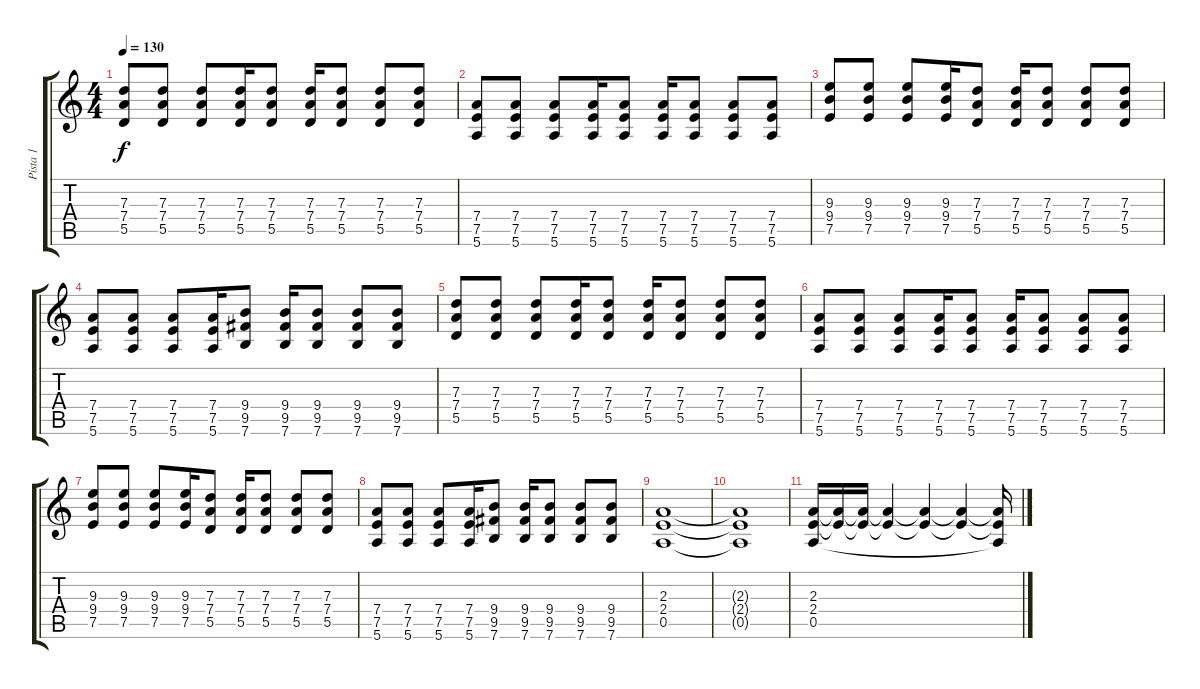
\track ("Pista 1" "Pista 1") {instrument distortionguitar}
\staff {score tabs}
\tuning (E4 B3 G3 D3 A2 E2) {hide}
\ts (4 4)
\tempo 130
\clef g2
\ks c
(7.3 7.4 5.5).8{dy f} (7.3 7.4 5.5).8 (7.3 7.4 5.5).8 (7.3 7.4 5.5).16 (7.3 7.4 5.5).8 (7.3 7.4 5.5).16 (7.3 7.4 5.5).8 (7.3 7.4 5.5).8 (7.3 7.4 5.5).8 |
(7.4 7.5 5.6).8 (7.4 7.5 5.6).8 (7.4 7.5 5.6).8 (7.4 7.5 5.6).16 (7.4 7.5 5.6).8 (7.4 7.5 5.6).16 (7.4 7.5 5.6).8 (7.4 7.5 5.6).8 (7.4 7.5 5.6).8 |
(9.3 9.4 7.5).8 (9.3 9.4 7.5).8 (9.3 9.4 7.5).8 (9.3 9.4 7.5).16 (7.3 7.4 5.5).8 (7.3 7.4 5.5).16 (7.3 7.4 5.5).8 (7.3 7.4 5.5).8 (7.3 7.4 5.5).8 |
(7.4 7.5 5.6).8 (7.4 7.5 5.6).8 (7.4 7.5 5.6).8 (7.4 7.5 5.6).16 (9.4 9.5 7.6).8 (9.4 9.5 7.6).16 (9.4 9.5 7.6).8 (9.4 9.5 7.6).8 (9.4 9.5 7.6).8 |
(7.3 7.4 5.5).8 (7.3 7.4 5.5).8 (7.3 7.4 5.5).8 (7.3 7.4 5.5).16 (7.3 7.4 5.5).8 (7.3 7.4 5.5).16 (7.3 7.4 5.5).8 (7.3 7.4 5.5).8 (7.3 7.4 5.5).8 |
(7.4 7.5 5.6).8 (7.4 7.5 5.6).8 (7.4 7.5 5.6).8 (7.4 7.5 5.6).16 (7.4 7.5 5.6).8 (7.4 7.5 5.6).16 (7.4 7.5 5.6).8 (7.4 7.5 5.6).8 (7.4 7.5 5.6).8 |
(9.3 9.4 7.5).8 (9.3 9.4 7.5).8 (9.3 9.4 7.5).8 (9.3 9.4 7.5).16 (7.3 7.4 5.5).8 (7.3 7.4 5.5).16 (7.3 7.4 5.5).8 (7.3 7.4 5.5).8 (7.3 7.4 5.5).8 |
(7.4 7.5 5.6).8 (7.4 7.5 5.6).8 (7.4 7.5 5.6).8 (7.4 7.5 5.6).16 (9.4 9.5 7.6).8 (9.4 9.5 7.6).16 (9.4 9.5 7.6).8 (9.4 9.5 7.6).8 (9.4 9.5 7.6).8 |
(2.3 2.4 0.5).1 |
(2.3{t} 2.4{t} 0.5{t}).1 |
(2.3 2.4 0.5).16 (2.3{t} 2.4{t}).16 (2.3{t} 2.4{t}).16 (2.3{t} 2.4{t}).4 (2.3{t} 2.4{t}).4 (2.3{t} 2.4{t}).4 (2.3{t} 2.4{t} 0.5{t}).16
